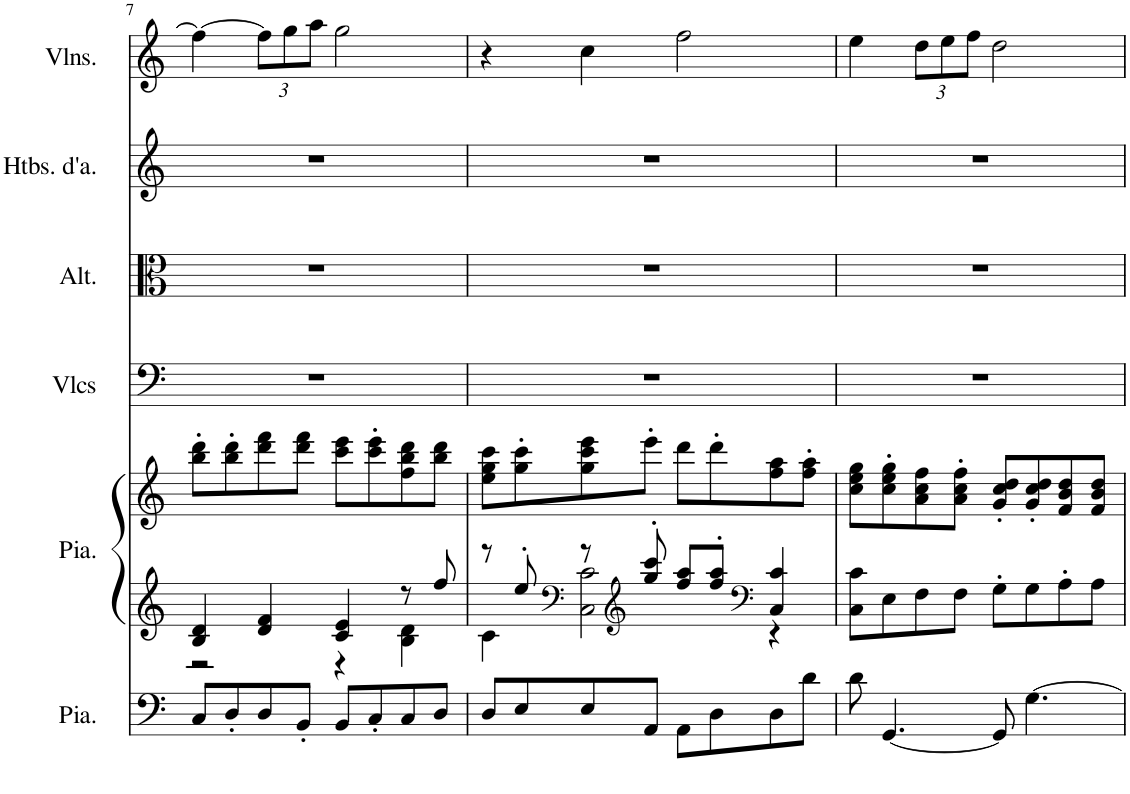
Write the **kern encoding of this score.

**kern	**kern	**kern	**kern	**kern	**kern	**kern
*part6	*part5	*part5	*part4	*part3	*part2	*part1
*staff7	*staff6	*staff5	*staff4	*staff3	*staff2	*staff1
*I"Piano, Pedals	*I"Piano, Organ	*	*I"Violoncelles, Bass	*I"Altos, Tenor	*I"Hautbois d'amour, Alto	*I"Violons, Soprano
*I'Pia.	*I'Pia.	*	*I'Vlcs	*I'Alt.	*I'Htbs. d'a.	*I'Vlns.
!!LO:PB:g=z
*clefF4	*clefG2	*clefG2	*clefF4	*clefC3	*clefG2	*clefG2
*	*	*	*	*	*Trd2c3	*
*k[]	*k[]	*k[]	*k[]	*k[]	*k[]	*k[]
*M4/4	*M4/4	*M4/4	*M4/4	*M4/4	*M4/4	*M4/4
=7	=7	=7	=7	=7	=7	=7
*	*^	*	*	*	*	*
8C/L	4B/ 4d/	2r	8bb\' 8ddd\'L	1r	1r	1r	4ff\_
8D'/	.	.	8bb\' 8ddd\'	.	.	.	.
*	*	*	*	*	*	*	*Xbrackettup
8D/	4d/ 4f/	.	8ddd\ 8fff\	.	.	.	12ff\L]
.	.	.	.	.	.	.	12gg\
8BB'/J	.	.	8ddd\ 8fff\J	.	.	.	.
.	.	.	.	.	.	.	12aa\J
8BB/L	4c/ 4e/	4r	8ccc\ 8eee\L	.	.	.	2gg\
8C'/	.	.	8ccc\' 8eee\'	.	.	.	.
8C/	8r	4B\ 4d\	8ff\ 8bb\ 8ddd\	.	.	.	.
8D/J	8ff/	.	8bb\ 8ddd\J	.	.	.	.
=8	=8	=8	=8	=8	=8	=8	=8
8D/L	8r	4c\	8ee\ 8gg\ 8ccc\L	1r	1r	1r	4r
8E/	8ee'/	.	8gg\' 8ccc\'	.	.	.	.
*	*clefF4	*	*	*	*	*	*
8E/	8r	2C\ 2c\	8gg\ 8ccc\ 8eee\	.	.	.	4cc\
*	*clefG2	*	*	*	*	*	*
8AA/J	8gg/' 8ccc/'	.	8eee'\J	.	.	.	.
8AA\L	8ff/ 8aa/L	.	8ddd\L	.	.	.	2ff\
8D\	8ff/' 8aa/'J	.	8ddd'\	.	.	.	.
*	*clefF4	*	*	*	*	*	*
8D\	4C/ 4c/	4r	8ff\ 8aa\	.	.	.	.
8d\J	.	.	8ff\' 8aa\'J	.	.	.	.
*	*v	*v	*	*	*	*	*
=9	=9	=9	=9	=9	=9	=9
8d\	8C\ 8c\L	8cc\ 8ee\ 8gg\L	1r	1r	1r	4ee\
[4.GG/	8E\	8cc\' 8ee\' 8gg\'	.	.	.	.
.	8F\	8a\ 8cc\ 8ff\	.	.	.	12dd\L
.	.	.	.	.	.	12ee\
.	8F\J	8a\' 8cc\' 8ff\'J	.	.	.	.
.	.	.	.	.	.	12ff\J
8GG/]	8G'\L	8g/' 8cc/' 8dd/'L	.	.	.	2dd\
[4.G\	8G\	8g/' 8cc/' 8dd/'	.	.	.	.
.	8A'\	8f/ 8b/ 8dd/	.	.	.	.
.	8A\J	8f/ 8b/ 8dd/J	.	.	.	.
=	=	=	=	=	=	=
*-	*-	*-	*-	*-	*-	*-
